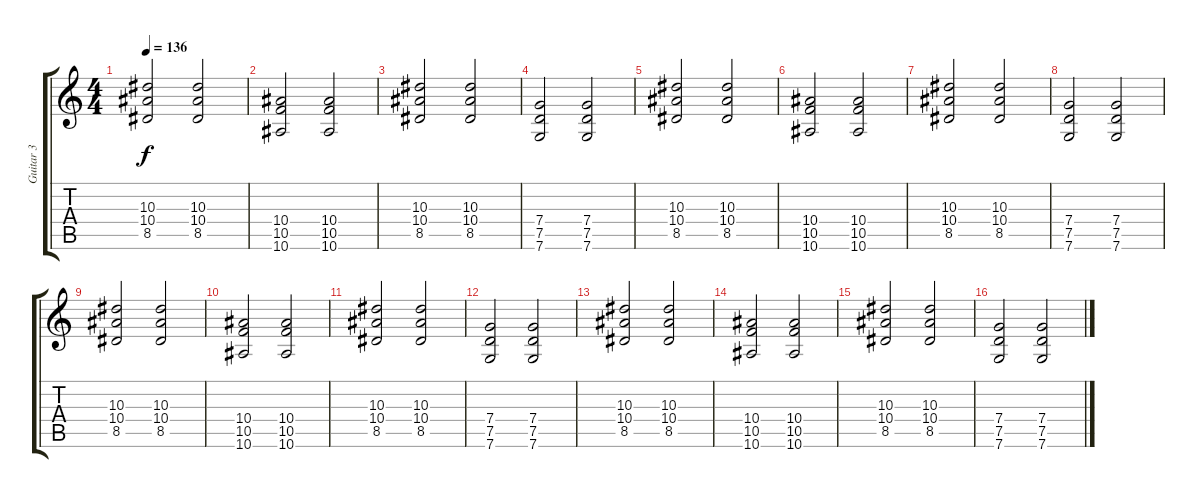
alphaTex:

\track ("Guitar 3" "Guitar 3") {instrument distortionguitar}
\staff {score tabs}
\tuning (D4 A3 F3 C3 G2 C2) {hide}
\ts (4 4)
\tempo 136
\clef g2
\ks c
(10.3 10.4 8.5).2{dy f} (10.3 10.4 8.5).2 |
(10.4 10.5 10.6).2 (10.4 10.5 10.6).2 |
(10.3 10.4 8.5).2 (10.3 10.4 8.5).2 |
(7.4 7.5 7.6).2 (7.4 7.5 7.6).2 |
(10.3 10.4 8.5).2 (10.3 10.4 8.5).2 |
(10.4 10.5 10.6).2 (10.4 10.5 10.6).2 |
(10.3 10.4 8.5).2 (10.3 10.4 8.5).2 |
(7.4 7.5 7.6).2 (7.4 7.5 7.6).2 |
(10.3 10.4 8.5).2 (10.3 10.4 8.5).2 |
(10.4 10.5 10.6).2 (10.4 10.5 10.6).2 |
(10.3 10.4 8.5).2 (10.3 10.4 8.5).2 |
(7.4 7.5 7.6).2 (7.4 7.5 7.6).2 |
(10.3 10.4 8.5).2 (10.3 10.4 8.5).2 |
(10.4 10.5 10.6).2 (10.4 10.5 10.6).2 |
(10.3 10.4 8.5).2 (10.3 10.4 8.5).2 |
(7.4 7.5 7.6).2 (7.4 7.5 7.6).2
